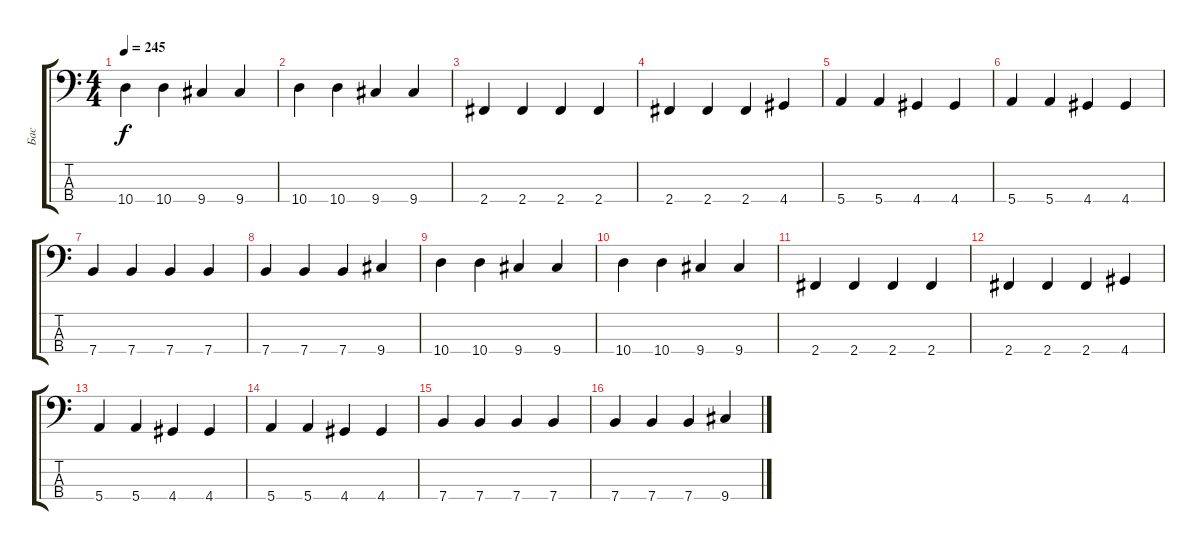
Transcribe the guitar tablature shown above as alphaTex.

\track ("Бас" "Бас") {instrument electricbasspick}
\staff {score tabs}
\tuning (G2 D2 A1 E1) {hide}
\ts (4 4)
\tempo 245
\clef f4
\ks c
10.4.4{dy f} 10.4.4 9.4.4 9.4.4 |
10.4.4 10.4.4 9.4.4 9.4.4 |
2.4.4 2.4.4 2.4.4 2.4.4 |
2.4.4 2.4.4 2.4.4 4.4.4 |
5.4.4 5.4.4 4.4.4 4.4.4 |
5.4.4 5.4.4 4.4.4 4.4.4 |
7.4.4 7.4.4 7.4.4 7.4.4 |
7.4.4 7.4.4 7.4.4 9.4.4 |
10.4.4 10.4.4 9.4.4 9.4.4 |
10.4.4 10.4.4 9.4.4 9.4.4 |
2.4.4 2.4.4 2.4.4 2.4.4 |
2.4.4 2.4.4 2.4.4 4.4.4 |
5.4.4 5.4.4 4.4.4 4.4.4 |
5.4.4 5.4.4 4.4.4 4.4.4 |
7.4.4 7.4.4 7.4.4 7.4.4 |
7.4.4 7.4.4 7.4.4 9.4.4
